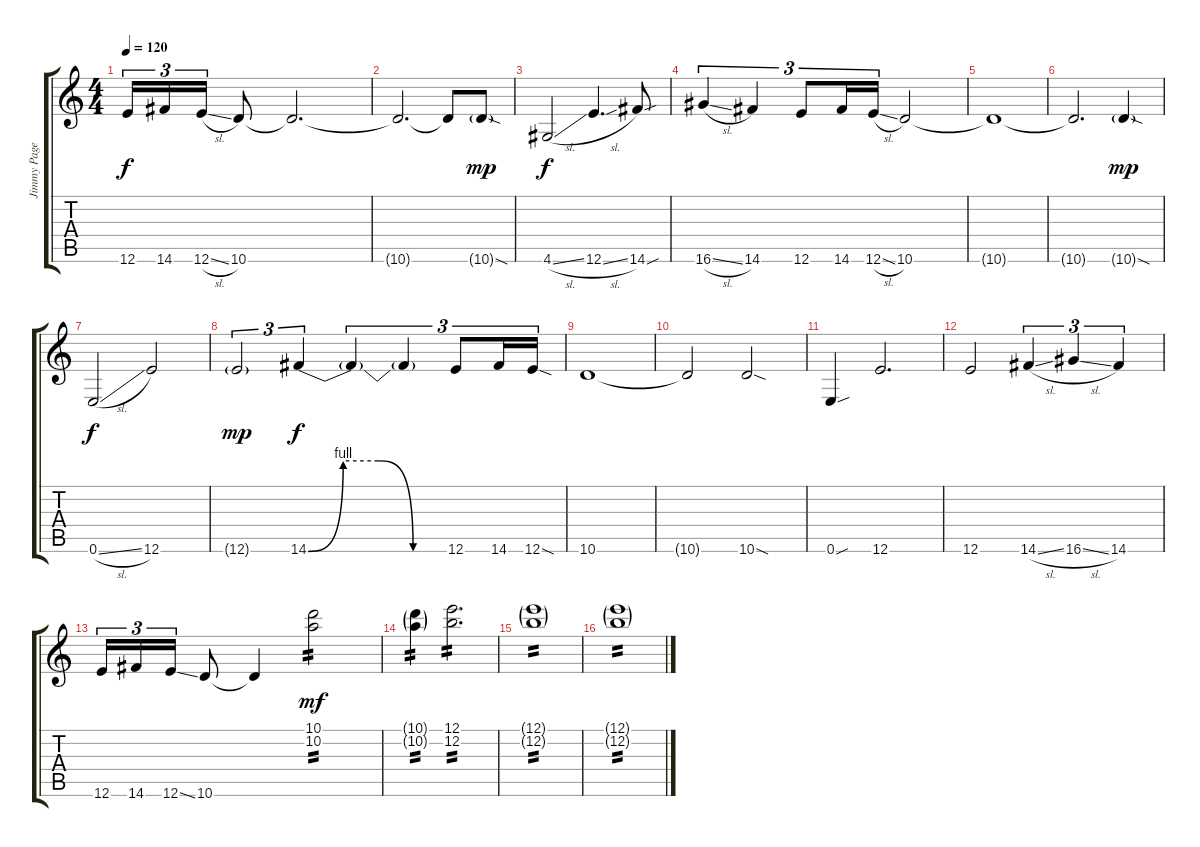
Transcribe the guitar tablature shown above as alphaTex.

\track ("Jimmy Page - Guitar" "Jimmy Page") {instrument overdrivenguitar}
\staff {score tabs}
\tuning (E4 B3 G3 D3 A2 E2) {hide}
\ts (4 4)
\tempo 120
\clef g2
\ks c
12.6.16{tu (3 2) dy f} 14.6.16{tu (3 2)} 12.6{sl}.16{tu (3 2)} 10.6.8 10.6{t}.2{d} |
10.6{t}.2{d} 10.6{t}.8 10.6{sod g}.8{dy mp} |
4.6{sl}.2{dy f} 12.6{sl}.4{d} 14.6{sou}.8 |
16.6{sl}.4{tu (3 2)} 14.6.4{tu (3 2)} 12.6.8{tu (3 2)} 14.6.16{tu (3 2)} 12.6{sl}.16{tu (3 2)} 10.6.2 |
10.6{t}.1 |
10.6{t}.2{d} 10.6{sod g}.4{dy mp} |
0.6{sl}.2{dy f} 12.6.2 |
12.6{g}.2{tu (3 2) dy mp} 14.6{be (custom 0 0 15 4 30 4 45 0 60 0)}.4{tu (3 2) dy f} 14.6{t}.4{tu (3 2)} 14.6{t}.4{tu (3 2)} 12.6.8{tu (3 2)} 14.6.16{tu (3 2)} 12.6{sod}.16{tu (3 2)} |
10.6.1 |
10.6{t}.2 10.6{sod}.2 |
0.6{sou}.4 12.6.2{d} |
12.6.2 14.6{sl}.4{tu (3 2)} 16.6{sl}.4{tu (3 2)} 14.6.4{tu (3 2)} |
12.6.16{tu (3 2)} 14.6.16{tu (3 2)} 12.6{ss}.16{tu (3 2)} 10.6.8 10.6{t}.4 (10.1 10.2).2{tp 2 dy mf} |
(10.1{g} 10.2{g}).4{tp 2} (12.1 12.2).2{d tp 2} |
(12.1{g} 12.2{g}).1{tp 2} |
(12.1{g} 12.2{g}).1{tp 2}
